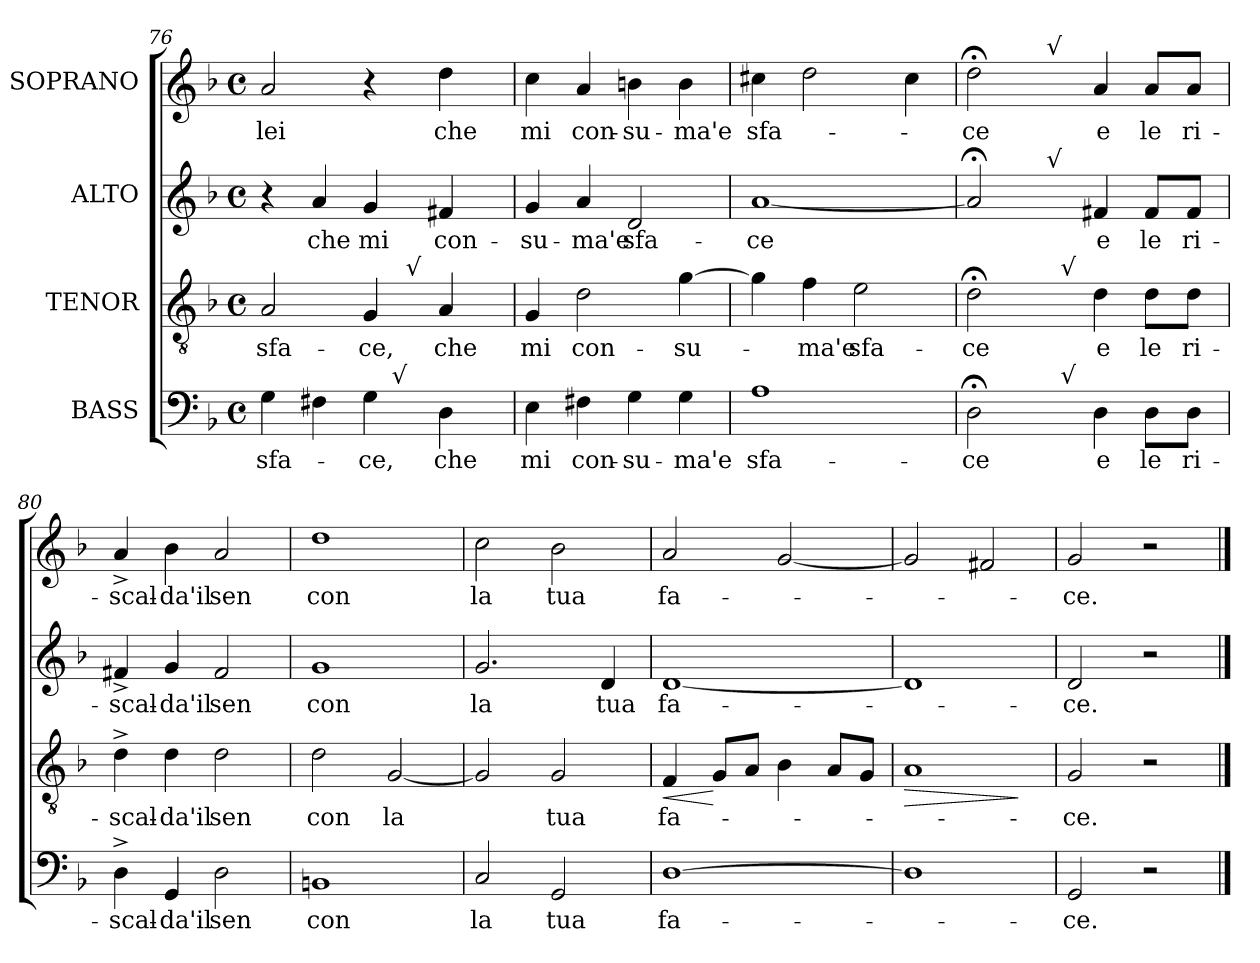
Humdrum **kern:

**kern	**text	**kern	**text	**dynam	**kern	**text	**kern	**text
*part4	*part4	*part3	*part3	*part3	*part2	*part2	*part1	*part1
*staff4	*staff4	*staff3	*staff3	*staff3	*staff2	*staff2	*staff1	*staff1
*I"BASS	*	*I"TENOR	*	*	*I"ALTO	*	*I"SOPRANO	*
*clefF4	*	*clefGv2	*	*	*clefG2	*	*clefG2	*
*k[b-]	*	*k[b-]	*	*	*k[b-]	*	*k[b-]	*
*F:	*	*F:	*	*	*F:	*	*F:	*
*M4/4	*	*M4/4	*	*	*M4/4	*	*M4/4	*
*met(c)	*	*met(c)	*	*	*met(c)	*	*met(c)	*
=76	=76	=76	=76	=76	=76	=76	=76	=76
!	!LO:LY:b	!	!LO:LY:b	!	!	!	!	!LO:LY:b
*^	*	*^	*	*	*	*	*	*
4G\	2ryy	sfa-	2A/	2ryy	sfa-	.	4r	.	2a/	lei
!	!	!	!	!	!	!	!	!LO:LY:b	!	!
4F#X\	.	.	.	.	.	.	4a/	che	.	.
!	!	!LO:LY:b	!	!	!LO:LY:b	!	!	!LO:LY:b	!	!
4G\	16.ryy	-ce,	4G/	8ryy	-ce,	.	4g/	mi	4r	.
!	!LO:TX:a:i:t=√	!	!	!	!	!	!	!	!	!
.	4ryy	.	.	.	.	.	.	.	.	.
!	!	!	!	!LO:TX:a:i:t=√	!	!	!	!	!	!
.	.	.	.	4.ryy	.	.	.	.	.	.
!	!	!LO:LY:b	!	!	!LO:LY:b	!	!	!LO:LY:b	!	!LO:LY:b
4D\	.	che	4A/	.	che	.	4f#X/	con-	4dd\	che
.	8ryy	.	.	.	.	.	.	.	.	.
.	32ryy	.	.	.	.	.	.	.	.	.
=77	=77	=77	=77	=77	=77	=77	=77	=77	=77	=77
!	!	!LO:LY:b	!	!	!LO:LY:b	!	!	!LO:LY:b	!	!LO:LY:b
*v	*v	*	*	*	*	*	*	*	*	*
*	*	*v	*v	*	*	*	*	*	*
4E\	mi	4G/	mi	.	4g/	-su-	4cc\	mi
!	!LO:LY:b	!	!LO:LY:b	!	!	!LO:LY:b	!	!LO:LY:b
4F#X\	con-	2d\	con-	.	4a/	-ma'e	4a/	con-
!	!LO:LY:b	!	!	!	!	!LO:LY:b	!	!LO:LY:b
4G\	-su-	.	.	.	2d/	sfa-	4bn\	-su-
!	!LO:LY:b	!	!LO:LY:b	!	!	!	!	!LO:LY:b
4G\	-ma'e	[>4g\	-su-	.	.	.	4b\	-ma'e
=78	=78	=78	=78	=78	=78	=78	=78	=78
!	!LO:LY:b	!	!	!	!	!LO:LY:b	!	!LO:LY:b
1A	sfa-	4g\]	.	.	[<1a	-ce	4cc#X\	sfa-
!	!	!	!LO:LY:b	!	!	!	!	!
.	.	4f\	-ma'e	.	.	.	2dd\	.
!	!	!	!LO:LY:b	!	!	!	!	!
.	.	2e\	sfa-	.	.	.	.	.
.	.	.	.	.	.	.	4cc#\	.
!!LO:LB:g=z
=79	=79	=79	=79	=79	=79	=79	=79	=79
!	!LO:LY:b	!	!LO:LY:b	!	!	!	!	!LO:LY:b
*^	*	*^	*	*	*^	*	*^	*
2D;<\	4.ryy	-ce	2d;<\	4.ryy	-ce	.	2a;/]	4ryy	.	2dd;<\	4ryy	-ce
.	.	.	.	.	.	.	.	16.ryy	.	.	16.ryy	.
!	!	!	!	!	!	!	!	!	!	!	!LO:TX:a:i:t=√	!
!	!	!	!	!	!	!	!	!LO:TX:a:i:t=√	!	!	!	!
.	.	.	.	.	.	.	.	2ryy	.	.	2ryy	.
!	!	!	!	!LO:TX:a:i:t=√	!	!	!	!	!	!	!	!
!	!LO:TX:a:i:t=√	!	!	!	!	!	!	!	!	!	!	!
.	2ryy	.	.	2ryy	.	.	.	.	.	.	.	.
!	!	!LO:LY:b	!	!	!LO:LY:b	!	!	!	!LO:LY:b	!	!	!LO:LY:b
4D\	.	e	4d\	.	e	.	4f#X/	.	e	4a/	.	e
!	!	!LO:LY:b	!	!	!LO:LY:b	!	!	!	!LO:LY:b	!	!	!LO:LY:b
8D\L	.	le	8d\L	.	le	.	8f#/L	.	le	8a/L	.	le
.	.	.	.	.	.	.	.	8ryy	.	.	8ryy	.
!	!	!LO:LY:b	!	!	!LO:LY:b	!	!	!	!LO:LY:b	!	!	!LO:LY:b
8D\J	8ryy	ri-	8d\J	8ryy	ri-	.	8f#/J	.	ri-	8a/J	.	ri-
.	.	.	.	.	.	.	.	32ryy	.	.	32ryy	.
=80	=80	=80	=80	=80	=80	=80	=80	=80	=80	=80	=80	=80
!	!	!LO:LY:b	!	!	!LO:LY:b	!	!	!	!LO:LY:b	!	!	!LO:LY:b
*v	*v	*	*	*	*	*	*v	*v	*	*v	*v	*
*	*	*v	*v	*	*	*	*	*	*
4D^>\	-scal-	4d^>\	-scal-	.	4f#X^</	-scal-	4a^</	-scal-
!	!LO:LY:b	!	!LO:LY:b	!	!	!LO:LY:b	!	!LO:LY:b
4GG/	-da'il	4d\	-da'il	.	4g/	-da'il	4b-\	-da'il
!	!LO:LY:b	!	!LO:LY:b	!	!	!LO:LY:b	!	!LO:LY:b
2D\	sen	2d\	sen	.	2f#/	sen	2a/	sen
=81	=81	=81	=81	=81	=81	=81	=81	=81
!	!LO:LY:b	!	!LO:LY:b	!	!	!LO:LY:b	!	!LO:LY:b
1BBn	con	2d\	con	.	1g	con	1dd	con
!	!	!	!LO:LY:b	!	!	!	!	!
.	.	[<2G/	la	.	.	.	.	.
=82	=82	=82	=82	=82	=82	=82	=82	=82
!	!LO:LY:b	!	!	!	!	!LO:LY:b	!	!LO:LY:b
2C/	la	2G/]	.	.	2.g/	la	2cc\	la
!	!LO:LY:b	!	!LO:LY:b	!	!	!	!	!LO:LY:b
2GG/	tua	2G/	tua	.	.	.	2b-\	tua
!	!	!	!	!	!	!LO:LY:b	!	!
.	.	.	.	.	4d/	tua	.	.
!!LO:PB:g=z
=83	=83	=83	=83	=83	=83	=83	=83	=83
!	!LO:LY:b	!	!LO:LY:b	!LO:HP:b	!	!LO:LY:b	!	!LO:LY:b
[>1D	fa-	4F/	fa-	<	[<1d	fa-	2a/	fa-
.	.	8G/L	.	[	.	.	.	.
.	.	8A/J	.	.	.	.	.	.
.	.	4B-\	.	.	.	.	[<2g/	.
.	.	8A/L	.	.	.	.	.	.
.	.	8G/J	.	.	.	.	.	.
=84	=84	=84	=84	=84	=84	=84	=84	=84
!	!	!	!	!LO:HP:b	!	!	!	!
1D]	.	1A	.	>	1d]	.	2g/]	.
.	.	.	.	.	.	.	2f#X/	.
.	.	.	.	]	.	.	.	.
=85	=85	=85	=85	=85	=85	=85	=85	=85
!	!LO:LY:b	!	!LO:LY:b	!	!	!LO:LY:b	!	!LO:LY:b
2GG/	-ce.	2G/	-ce.	.	2d/	-ce.	2g/	-ce.
2r	.	2r	.	.	2r	.	2r	.
==	==	==	==	==	==	==	==	==
*-	*-	*-	*-	*-	*-	*-	*-	*-
